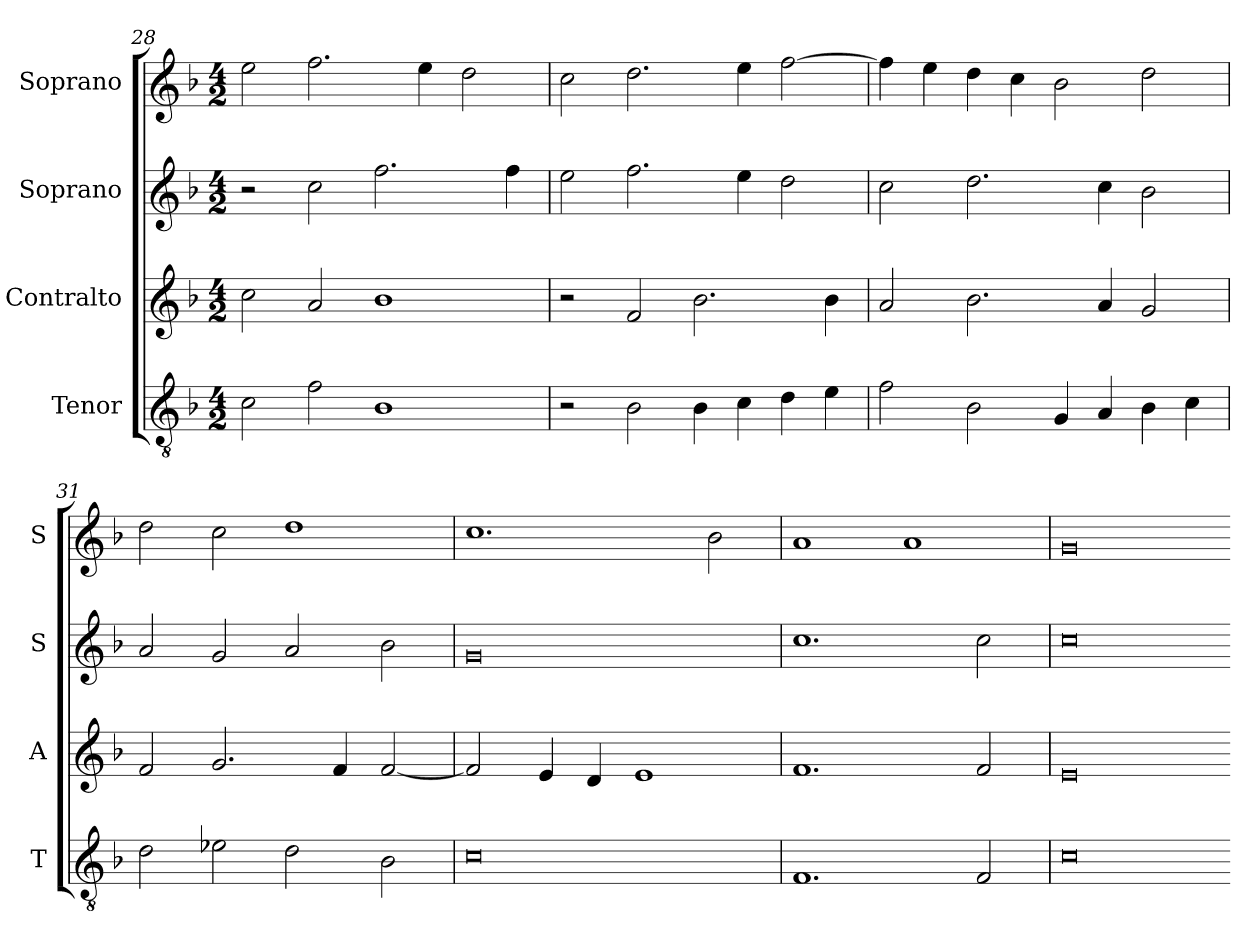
**kern	**kern	**kern	**kern
*part4	*part3	*part2	*part1
*staff4	*staff3	*staff2	*staff1
*I"Tenor	*I"Contralto	*I"Soprano	*I"Soprano
*I'T	*I'A	*I'S	*I'S
*clefGv2	*clefG2	*clefG2	*clefG2
*k[b-]	*k[b-]	*k[b-]	*k[b-]
*F:ion	*F:ion	*F:ion	*F:ion
*M4/2	*M4/2	*M4/2	*M4/2
=28	=28	=28	=28
2c	2cc	2r	2ee
2f	2a	2cc	2.ff
1B-	1b-	2.ff	.
.	.	.	4ee
.	.	.	2dd
.	.	4ff	.
=29	=29	=29	=29
2r	2r	2ee	2cc
2B-	2f	2.ff	2.dd
4B-	2.b-	.	.
4c	.	4ee	4ee
4d	.	2dd	[2ff
4e	4b-	.	.
=30	=30	=30	=30
2f	2a	2cc	4ff]
.	.	.	4ee
2B-	2.b-	2.dd	4dd
.	.	.	4cc
4G	.	.	2b-
4A	4a	4cc	.
4B-	2g	2b-	2dd
4c	.	.	.
=31	=31	=31	=31
2d	2f	2a	2dd
2e-X	2.g	2g	2cc
2d	.	2a	1dd
.	4f	.	.
2B-	[2f	2b-	.
=32	=32	=32	=32
0c	2f]	0g	1.cc
.	4e	.	.
.	4d	.	.
.	1e	.	.
.	.	.	2b-
=33	=33	=33	=33
1.F	1.f	1.cc	1a
.	.	.	1a
2F	2f	2cc	.
=34	=34	=34	=34
0c	0e	0cc	0g
=-	=-	=-	=-
*-	*-	*-	*-
